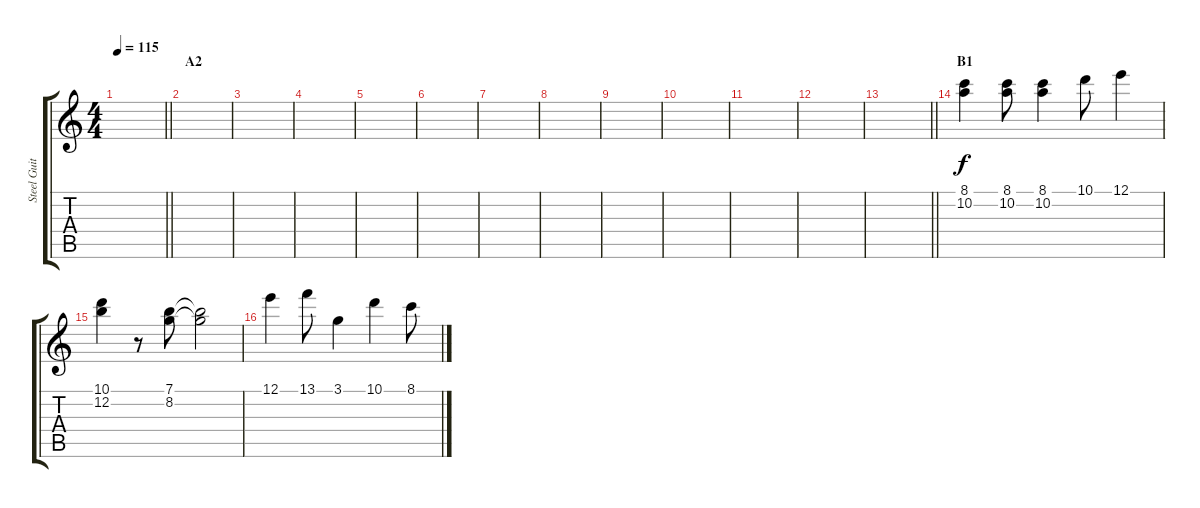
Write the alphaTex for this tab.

\track ("Steel Guitar" "Steel Guit") {instrument acousticguitarsteel}
\staff {score tabs}
\tuning (E4 B3 G3 D3 A2 E2) {hide}
\ts (4 4)
\tempo 115
\clef g2
\barLineRight lightlight
\ks c
|
\section ("" "A2")
|
|
|
|
|
|
|
|
|
|
|
\barLineRight lightlight
|
\section ("" "B1")
(8.1 10.2).4 (8.1 10.2).8 (8.1 10.2).4 10.1.8 12.1.4 |
(10.1 12.2).4 r.8 (7.1 8.2).8 (7.1{t} 8.2{t}).2 |
12.1.4 13.1.8 3.1.4 10.1.4 8.1.8
